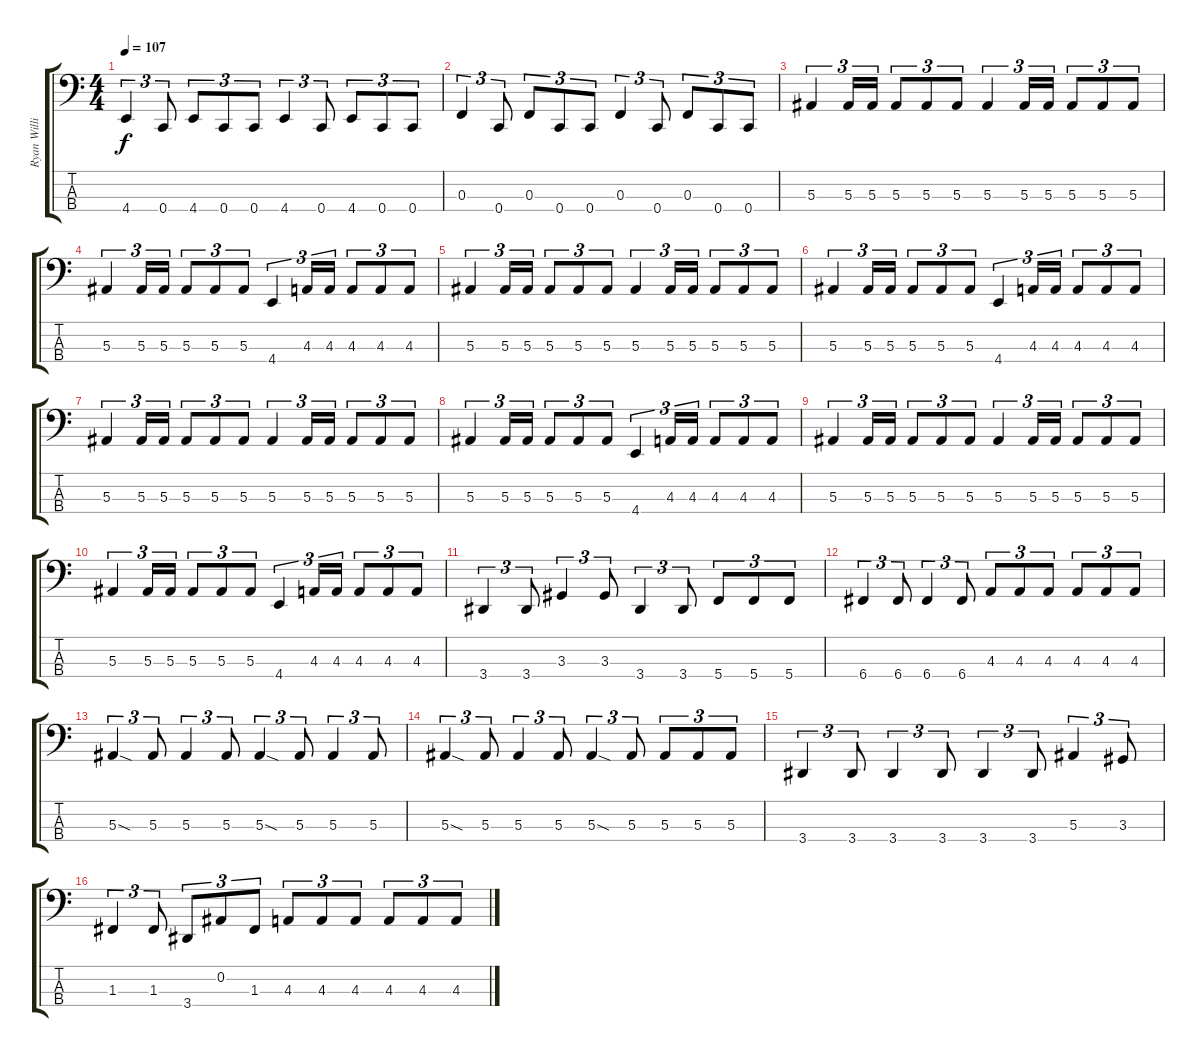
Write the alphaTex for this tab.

\track ("Ryan Williams (Bass)" "Ryan Willi") {instrument electricbassfinger}
\staff {score tabs}
\tuning (Eb2 Bb1 F1 C1) {hide}
\ts (4 4)
\tempo 107
\clef f4
\ks c
4.4.4{tu (3 2) dy f} 0.4.8{tu (3 2)} 4.4.8{tu (3 2)} 0.4.8{tu (3 2)} 0.4.8{tu (3 2)} 4.4.4{tu (3 2)} 0.4.8{tu (3 2)} 4.4.8{tu (3 2)} 0.4.8{tu (3 2)} 0.4.8{tu (3 2)} |
0.3.4{tu (3 2)} 0.4.8{tu (3 2)} 0.3.8{tu (3 2)} 0.4.8{tu (3 2)} 0.4.8{tu (3 2)} 0.3.4{tu (3 2)} 0.4.8{tu (3 2)} 0.3.8{tu (3 2)} 0.4.8{tu (3 2)} 0.4.8{tu (3 2)} |
5.3.4{tu (3 2)} 5.3.16{tu (3 2)} 5.3.16{tu (3 2)} 5.3.8{tu (3 2)} 5.3.8{tu (3 2)} 5.3.8{tu (3 2)} 5.3.4{tu (3 2)} 5.3.16{tu (3 2)} 5.3.16{tu (3 2)} 5.3.8{tu (3 2)} 5.3.8{tu (3 2)} 5.3.8{tu (3 2)} |
5.3.4{tu (3 2)} 5.3.16{tu (3 2)} 5.3.16{tu (3 2)} 5.3.8{tu (3 2)} 5.3.8{tu (3 2)} 5.3.8{tu (3 2)} 4.4.4{tu (3 2)} 4.3.16{tu (3 2)} 4.3.16{tu (3 2)} 4.3.8{tu (3 2)} 4.3.8{tu (3 2)} 4.3.8{tu (3 2)} |
5.3.4{tu (3 2)} 5.3.16{tu (3 2)} 5.3.16{tu (3 2)} 5.3.8{tu (3 2)} 5.3.8{tu (3 2)} 5.3.8{tu (3 2)} 5.3.4{tu (3 2)} 5.3.16{tu (3 2)} 5.3.16{tu (3 2)} 5.3.8{tu (3 2)} 5.3.8{tu (3 2)} 5.3.8{tu (3 2)} |
5.3.4{tu (3 2)} 5.3.16{tu (3 2)} 5.3.16{tu (3 2)} 5.3.8{tu (3 2)} 5.3.8{tu (3 2)} 5.3.8{tu (3 2)} 4.4.4{tu (3 2)} 4.3.16{tu (3 2)} 4.3.16{tu (3 2)} 4.3.8{tu (3 2)} 4.3.8{tu (3 2)} 4.3.8{tu (3 2)} |
5.3.4{tu (3 2)} 5.3.16{tu (3 2)} 5.3.16{tu (3 2)} 5.3.8{tu (3 2)} 5.3.8{tu (3 2)} 5.3.8{tu (3 2)} 5.3.4{tu (3 2)} 5.3.16{tu (3 2)} 5.3.16{tu (3 2)} 5.3.8{tu (3 2)} 5.3.8{tu (3 2)} 5.3.8{tu (3 2)} |
5.3.4{tu (3 2)} 5.3.16{tu (3 2)} 5.3.16{tu (3 2)} 5.3.8{tu (3 2)} 5.3.8{tu (3 2)} 5.3.8{tu (3 2)} 4.4.4{tu (3 2)} 4.3.16{tu (3 2)} 4.3.16{tu (3 2)} 4.3.8{tu (3 2)} 4.3.8{tu (3 2)} 4.3.8{tu (3 2)} |
5.3.4{tu (3 2)} 5.3.16{tu (3 2)} 5.3.16{tu (3 2)} 5.3.8{tu (3 2)} 5.3.8{tu (3 2)} 5.3.8{tu (3 2)} 5.3.4{tu (3 2)} 5.3.16{tu (3 2)} 5.3.16{tu (3 2)} 5.3.8{tu (3 2)} 5.3.8{tu (3 2)} 5.3.8{tu (3 2)} |
5.3.4{tu (3 2)} 5.3.16{tu (3 2)} 5.3.16{tu (3 2)} 5.3.8{tu (3 2)} 5.3.8{tu (3 2)} 5.3.8{tu (3 2)} 4.4.4{tu (3 2)} 4.3.16{tu (3 2)} 4.3.16{tu (3 2)} 4.3.8{tu (3 2)} 4.3.8{tu (3 2)} 4.3.8{tu (3 2)} |
3.4.4{tu (3 2)} 3.4.8{tu (3 2)} 3.3.4{tu (3 2)} 3.3.8{tu (3 2)} 3.4.4{tu (3 2)} 3.4.8{tu (3 2)} 5.4.8{tu (3 2)} 5.4.8{tu (3 2)} 5.4.8{tu (3 2)} |
6.4.4{tu (3 2)} 6.4.8{tu (3 2)} 6.4.4{tu (3 2)} 6.4.8{tu (3 2)} 4.3.8{tu (3 2)} 4.3.8{tu (3 2)} 4.3.8{tu (3 2)} 4.3.8{tu (3 2)} 4.3.8{tu (3 2)} 4.3.8{tu (3 2)} |
5.3{sod}.4{tu (3 2)} 5.3.8{tu (3 2)} 5.3.4{tu (3 2)} 5.3.8{tu (3 2)} 5.3{sod}.4{tu (3 2)} 5.3.8{tu (3 2)} 5.3.4{tu (3 2)} 5.3.8{tu (3 2)} |
5.3{sod}.4{tu (3 2)} 5.3.8{tu (3 2)} 5.3.4{tu (3 2)} 5.3.8{tu (3 2)} 5.3{sod}.4{tu (3 2)} 5.3.8{tu (3 2)} 5.3.8{tu (3 2)} 5.3.8{tu (3 2)} 5.3.8{tu (3 2)} |
3.4.4{tu (3 2)} 3.4.8{tu (3 2)} 3.4.4{tu (3 2)} 3.4.8{tu (3 2)} 3.4.4{tu (3 2)} 3.4.8{tu (3 2)} 5.3.4{tu (3 2)} 3.3.8{tu (3 2)} |
1.3.4{tu (3 2)} 1.3.8{tu (3 2)} 3.4.8{tu (3 2)} 0.2.8{tu (3 2)} 1.3.8{tu (3 2)} 4.3.8{tu (3 2)} 4.3.8{tu (3 2)} 4.3.8{tu (3 2)} 4.3.8{tu (3 2)} 4.3.8{tu (3 2)} 4.3.8{tu (3 2)}
